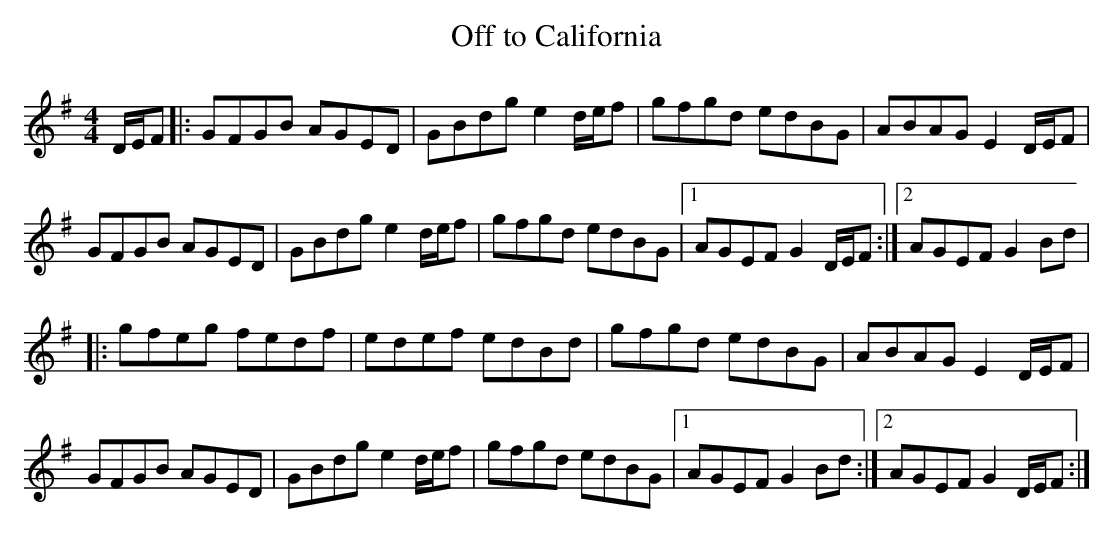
X:1
T: Off to California
M: 4/4
L: 1/8
K: Gmaj
D/E/F|:GFGB AGED|GBdg e2d/e/f|gfgd edBG|ABAG E2D/E/F|
GFGB AGED|GBdg e2d/e/f|gfgd edBG|[1AGEF G2D/E/F:|[2AGEF G2Bd|
|:gfeg fedf|edef edBd|gfgd edBG|ABAG E2D/E/F|
GFGB AGED|GBdg e2d/e/f|gfgd edBG|[1AGEF G2Bd:|[2AGEF G2D/E/F:|
